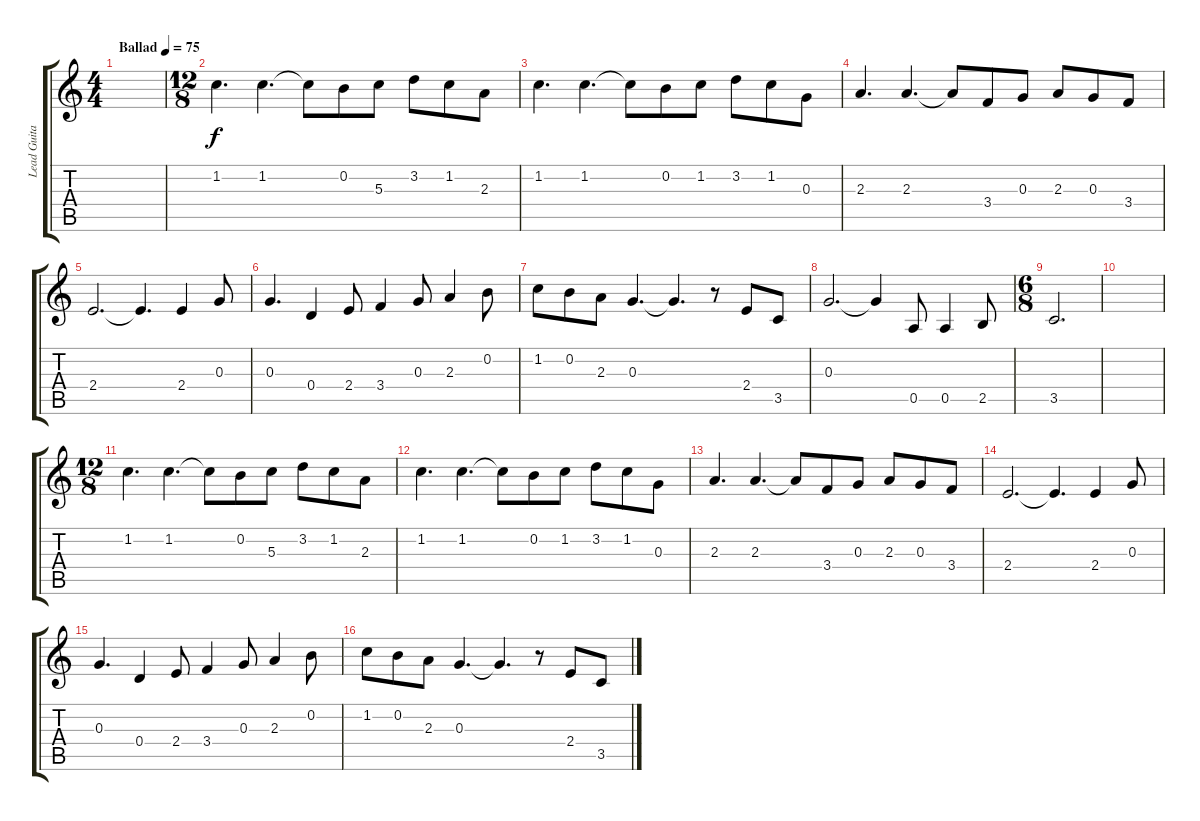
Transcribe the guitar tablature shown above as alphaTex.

\track ("Lead Guitar" "Lead Guita") {instrument acousticguitarnylon}
\staff {score tabs}
\tuning (E4 B3 G3 D3 A2 E2) {hide}
\ts (4 4)
\tempo (75 "Ballad")
\clef g2
\ks c
|
\ts (12 8)
1.2.4{d} 1.2.4{d} 1.2{t}.8 0.2.8 5.3.8 3.2.8 1.2.8 2.3.8 |
1.2.4{d} 1.2.4{d} 1.2{t}.8 0.2.8 1.2.8 3.2.8 1.2.8 0.3.8 |
2.3.4{d} 2.3.4{d} 2.3{t}.8 3.4.8 0.3.8 2.3.8 0.3.8 3.4.8 |
2.4.2{d} 2.4{t}.4{d} 2.4.4 0.3.8 |
0.3.4{d} 0.4.4 2.4.8 3.4.4 0.3.8 2.3.4 0.2.8 |
1.2.8 0.2.8 2.3.8 0.3.4{d} 0.3{t}.4{d} r.8 2.4.8 3.5.8 |
0.3.2{d} 0.3{t}.4 0.5.8 0.5.4 2.5.8 |
\ts (6 8)
3.5.2{d} |
|
\ts (12 8)
1.2.4{d} 1.2.4{d} 1.2{t}.8 0.2.8 5.3.8 3.2.8 1.2.8 2.3.8 |
1.2.4{d} 1.2.4{d} 1.2{t}.8 0.2.8 1.2.8 3.2.8 1.2.8 0.3.8 |
2.3.4{d} 2.3.4{d} 2.3{t}.8 3.4.8 0.3.8 2.3.8 0.3.8 3.4.8 |
2.4.2{d} 2.4{t}.4{d} 2.4.4 0.3.8 |
0.3.4{d} 0.4.4 2.4.8 3.4.4 0.3.8 2.3.4 0.2.8 |
1.2.8 0.2.8 2.3.8 0.3.4{d} 0.3{t}.4{d} r.8 2.4.8 3.5.8
